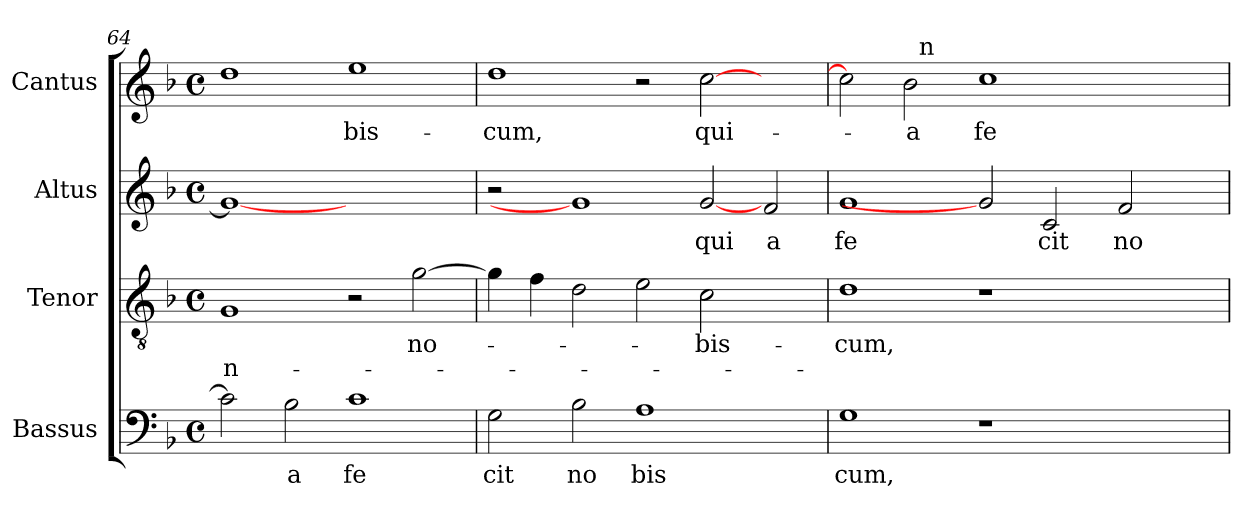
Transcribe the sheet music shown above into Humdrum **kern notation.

**kern	**text	**kern	**text	**text	**kern	**text	**kern	**text
*part4	*part4	*part3	*part3	*part3	*part2	*part2	*part1	*part1
*staff4	*staff4	*staff3	*staff3	*staff3	*staff2	*staff2	*staff1	*staff1
*I"Bassus	*	*I"Tenor	*	*	*I"Altus	*	*I"Cantus	*
*clefF4	*	*clefGv2	*	*	*clefG2	*	*clefG2	*
*k[b-]	*	*k[b-]	*	*	*k[b-]	*	*k[b-]	*
*F:	*	*F:	*	*	*F:	*	*F:	*
*M4/4	*	*M4/4	*	*	*M4/4	*	*M4/4	*
*met(c)	*	*met(c)	*	*	*met(c)	*	*met(c)	*
=64	=64	=64	=64	=64	=64	=64	=64	=64
!	!	!	!	!LO:LY:b	!	!	!	!
2c\]	.	1G	.	n-	1g_	.	1dd	.
!	!LO:LY:b:cj	!	!	!	!	!	!	!
2B-\	a	.	.	.	.	.	.	.
!	!LO:LY:b:cj	!	!	!	!	!	!	!LO:LY:b:cj
1c	fe	2r	.	.	1ryy	.	1ee	bis-
!	!	!	!LO:LY:b:cj	!	!	!	!	!
.	.	[>2g\	-no-	.	.	.	.	.
=65	=65	=65	=65	=65	=65	=65	=65	=65
!	!LO:LY:b:cj	!	!	!	!	!	!	!LO:LY:b:cj
2G\	cit	4g\]	.	.	2r	.	1dd	-cum,
.	.	4f\	.	.	.	.	.	.
!	!LO:LY:b:cj	!	!	!	!	!	!	!
2B-\	no	2d\	.	.	1g]	.	.	.
!	!LO:LY:b:cj	!	!	!	!	!	!	!
1A	bis	2e\	.	.	.	.	2r	.
!	!	!	!LO:LY:b:cj	!	!	!LO:LY:b:cj	!	!LO:LY:b
.	.	2c\	-bis-	.	[2g	qui	[>2cc\	qui-
!	!	!	!	!	!	!LO:LY:b:cj	!	!
2ryy	.	2ryy	.	.	2f/	a	2ryy	.
=66	=66	=66	=66	=66	=66	=66	=66	=66
!	!LO:LY:b:cj	!	!LO:LY:b:cj	!	!	!LO:LY:b:cj	!	!
*	*	*	*	*	*	*	*^	*
1G	cum,	1d	-cum,	.	1g	fe	2cc\]	2ryy	.
!	!	!	!	!	!	!	!	!	!LO:LY:b:cj
.	.	.	.	.	.	.	2b-\	32.ryy	-a
!	!	!	!	!	!	!	!	!LO:TX:a:t=n	!
.	.	.	.	.	.	.	.	1ryy	.
!	!	!	!	!	!	!	!	!	!LO:LY:b:cj
1r	.	1r	.	.	2g]	.	1cc	.	fe-
!	!	!	!	!	!	!LO:LY:b:cj	!	!	!
.	.	.	.	.	2c/	cit	.	.	.
.	.	.	.	.	.	.	.	2ryy	.
!	!	!	!	!	!	!LO:LY:b:cj	!	!	!
2ryy	.	2ryy	.	.	2f/	no	2ryy	.	.
.	.	.	.	.	.	.	.	4ryy	.
.	.	.	.	.	.	.	.	8ryy	.
.	.	.	.	.	.	.	.	16ryy	.
.	.	.	.	.	.	.	.	64ryy	.
*	*	*	*	*	*	*	*v	*v	*
=	=	=	=	=	=	=	=	=
*-	*-	*-	*-	*-	*-	*-	*-	*-
